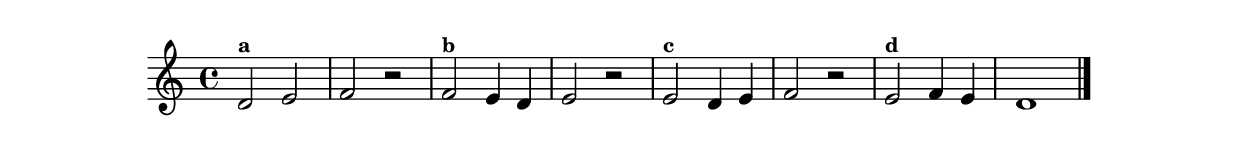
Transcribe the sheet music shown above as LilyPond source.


\version "2.10.00"

%\header { texidoc="14 - encontrando as Notas Erradas"}

\relative c' {
\override Staff.TimeSignature #'style = #'()

\override Score.BarNumber #'transparent = ##t
%\override Score.RehearsalMark #'font-family = #'roman
\override Score.RehearsalMark #'font-size = #-2

\time 4/4 
	 d2^\markup {\small \bold {"a"}} e f r
	
    	f^\markup {\small \bold {"b"}} e4 d e2 r 

	e^\markup {\small \bold {"c"}} d4 e f2 r

	e^\markup {\small \bold {"d"}} f4 e d1 

\bar "|."
}



